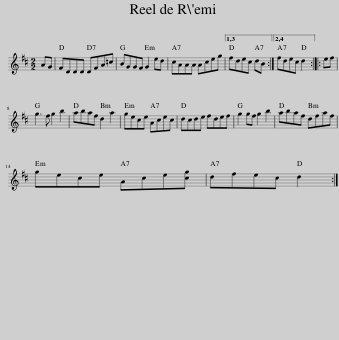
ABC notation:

X:1
L:1/8
M:2/2
I:linebreak $
K:D
V:1 treble
V:1
 AG | FDDD DFA=c | BGGF G2 ed | cAAA Aceg |1,3 fdec dB :|2,4 %5
 fdec d2 :: ef |$ g3 f g2 b2 | abaf d2 a2 | gece Acec | %10
 dcde fdef | g2 gf g2 b2 | abaf dfaf |$ gece Ace[cg] | dfec d2 :| %15
